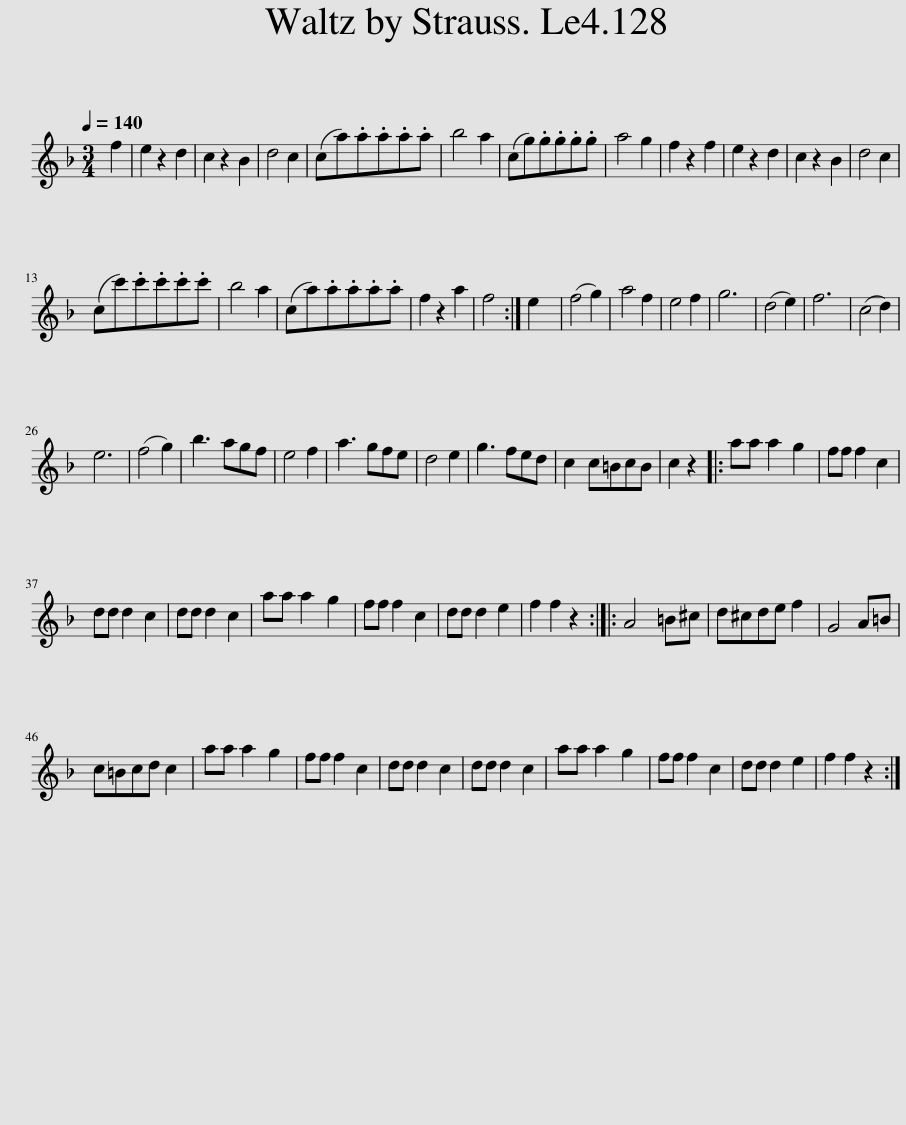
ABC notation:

X:1
L:1/8
Q:1/4=140
M:3/4
I:linebreak $
K:F
V:1 treble
V:1
 f2 | e2 z2 d2 | c2 z2 B2 | d4 c2 | (ca).a.a.a.a | %5
 b4 a2 | (cg).g.g.g.g | a4 g2 | f2 z2 f2 | e2 z2 d2 | %10
 c2 z2 B2 | d4 c2 |$ (cc').c'.c'.c'.c' | b4 a2 | (ca).a.a.a.a | %15
 f2 z2 a2 | f4 :| e2 | (f4 g2) | a4 f2 | %20
 e4 f2 | g6 | (d4 e2) | f6 | (c4 d2) |$ %25
 e6 | (f4 g2) | b3 agf | e4 f2 | a3 gfe | %30
 d4 e2 | g3 fed | c2 c=BcB | c2 z2 |: aa a2 g2 | %35
 ff f2 c2 |$ dd d2 c2 | dd d2 c2 | aa a2 g2 | ff f2 c2 | %40
 dd d2 e2 | f2 f2 z2 :: A4 =B^c | d^cde f2 | G4 A=B |$ %45
 c=Bcd c2 | aa a2 g2 | ff f2 c2 | dd d2 c2 | dd d2 c2 | %50
 aa a2 g2 | ff f2 c2 | dd d2 e2 | f2 f2 z2 :| %54
